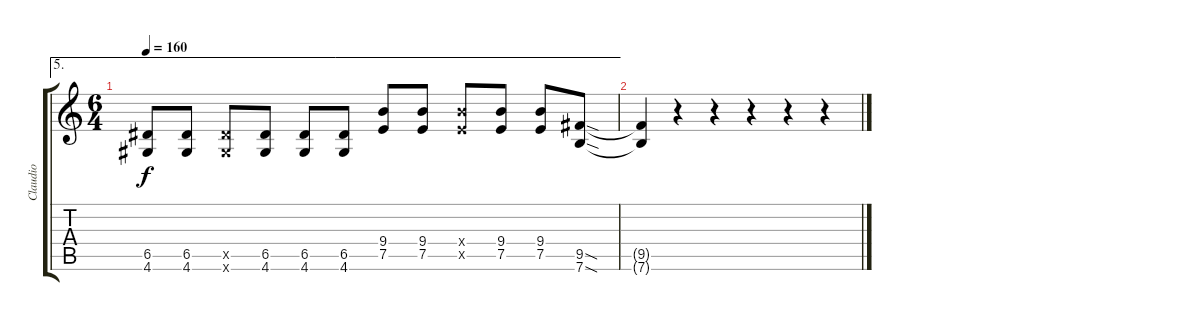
\track ("Claudio" "Claudio") {instrument distortionguitar}
\staff {score tabs}
\tuning (E4 B3 G3 D3 A2 E2) {hide}
\ae 5
\ts (6 4)
\tempo 160
\clef g2
\ks c
(6.5 4.6).8{dy f} (6.5 4.6).8 (6.5{x} 4.6{x}).8 (6.5 4.6).8 (6.5 4.6).8 (6.5 4.6).8 (9.4 7.5).8 (9.4 7.5).8 (9.4{x} 7.5{x}).8 (9.4 7.5).8 (9.4 7.5).8 (9.5{sod} 7.6{sod}).8 |
(9.5{t} 7.6{t}).4 r.4 r.4 r.4 r.4 r.4
